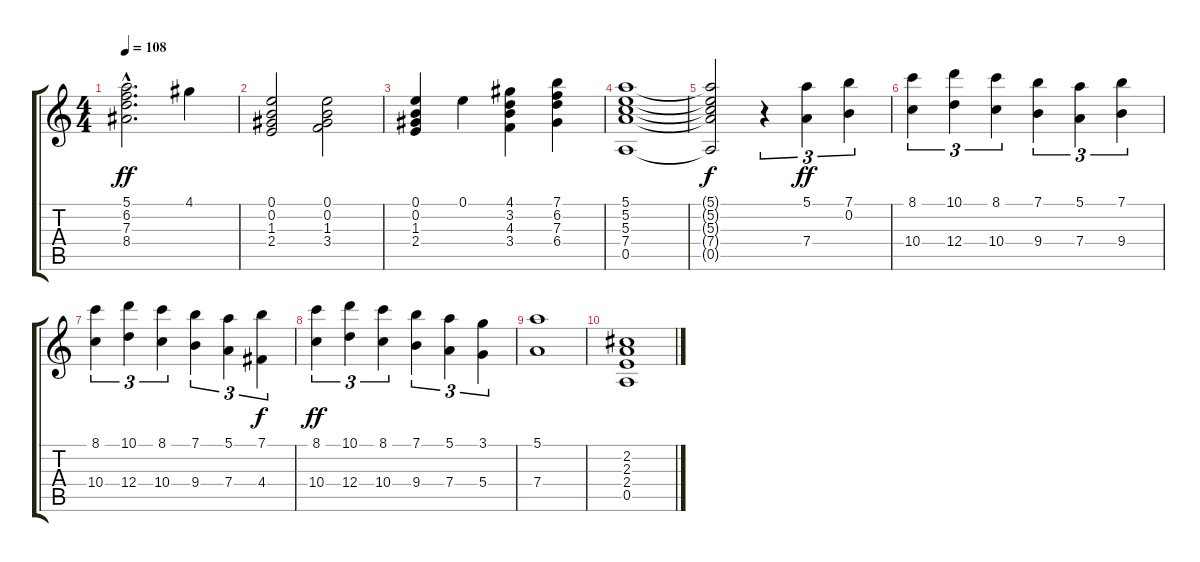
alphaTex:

\track "" {instrument acousticguitarnylon}
\staff {score tabs}
\tuning (E4 B3 G3 D3 A2 E2) {hide}
\ts (4 4)
\tempo 108
\clef g2
\ks c
(5.1{hac} 6.2{hac} 7.3{hac} 8.4{hac}).2{d dy ff} 4.1.4 |
(0.1 0.2 1.3 2.4).2 (0.1 0.2 1.3 3.4).2 |
(0.1 0.2 1.3 2.4).4 0.1.4 (4.1 3.2 4.3 3.4).4 (7.1 6.2 7.3 6.4).4 |
(5.1 5.2 5.3 7.4 0.5).1 |
(5.1{t} 5.2{t} 5.3{t} 7.4{t} 0.5{t}).2{dy f} r.4{tu (3 2)} (5.1 7.4).4{tu (3 2) dy ff} (7.1 0.2).4{tu (3 2)} |
(8.1 10.4).4{tu (3 2)} (10.1 12.4).4{tu (3 2)} (8.1 10.4).4{tu (3 2)} (7.1 9.4).4{tu (3 2)} (5.1 7.4).4{tu (3 2)} (7.1 9.4).4{tu (3 2)} |
(8.1 10.4).4{tu (3 2)} (10.1 12.4).4{tu (3 2)} (8.1 10.4).4{tu (3 2)} (7.1 9.4).4{tu (3 2)} (5.1 7.4).4{tu (3 2)} (7.1 4.4).4{tu (3 2) dy f} |
(8.1 10.4).4{tu (3 2) dy ff} (10.1 12.4).4{tu (3 2)} (8.1 10.4).4{tu (3 2)} (7.1 9.4).4{tu (3 2)} (5.1 7.4).4{tu (3 2)} (3.1 5.4).4{tu (3 2)} |
(5.1 7.4).1 |
(2.2 2.3 2.4 0.5).1
